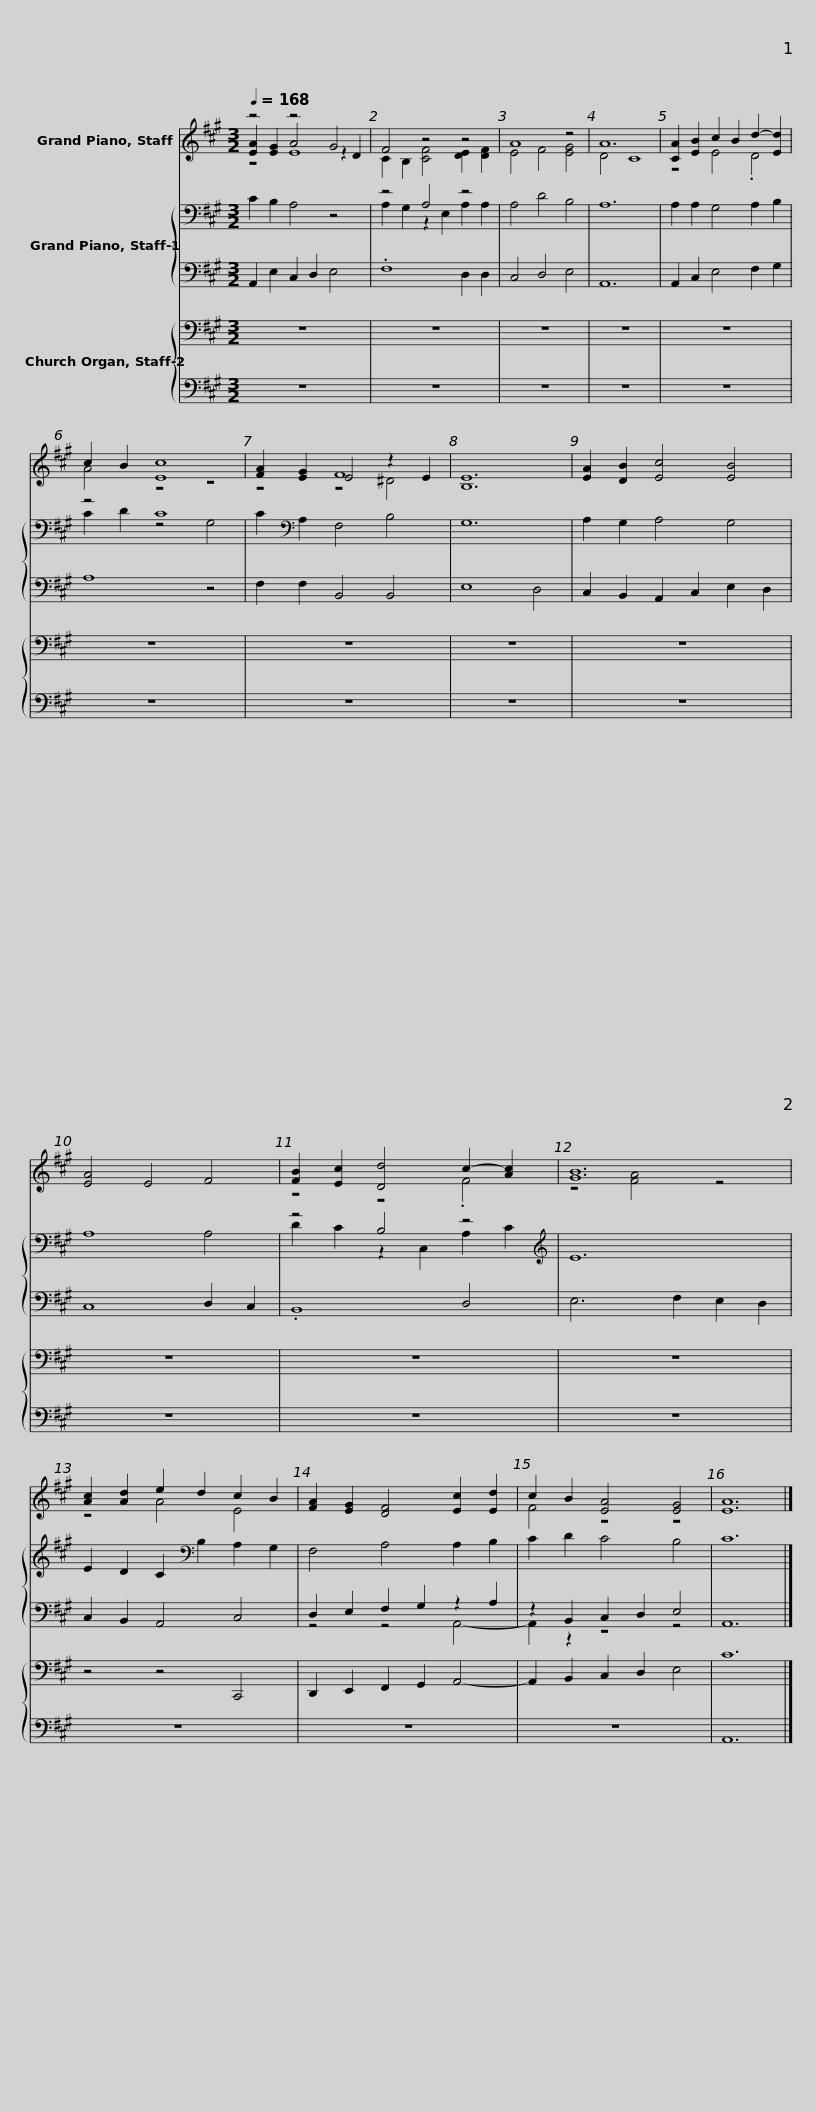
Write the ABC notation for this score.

X:1
%%score ( 1 2 3 ) { ( 4 6 ) | ( 5 7 ) } { 8 | 9 }
L:1/8
Q:1/4=168
M:3/2
I:linebreak $
K:A
V:1 treble
V:2 treble
V:3 treble
V:4 bass
V:6 bass
V:5 bass
V:7 bass
V:8 bass
V:9 bass
V:1
 z4 z4 G4 | F4 z4 z4 | A8 z4 | A12 | [CA]2 [EB]2 c2 B2 d2- [Ed]2 |$ %5
 c2 B2 [Ec]8 | [FA]2 [EG]2 E4 z2 E2 | [B,E]12 | [EA]2 [DB]2 [Ec]4 [EB]4 | [EA]4 E4 F4 | %10
 [FB]2 [Ec]2 [Dd]4 c2- [Ac]2 |$ [GB]12 | [Ac]2 [Ad]2 e2 d2 c2 B2 | [FA]2 [EG]2 [DF]4 [Ec]2 [Ed]2 | c2 B2 [EA]4 [EG]4 | %15
 [EA]12 |] %16
V:2
 [EA]2 [EG]2 A4 z2 D2 | C2 B,2 [CF]4 [DE]2 [DF]2 | E4 F4 [EG]4 | D4 C8 | z4 E4 .D4 |$ %5
 A4 z4 z4 | z4 F8 | x12 | x12 | x12 | %10
 z4 z4 .F4 |$ z4 [FA]4 z4 | z4 A4 E4 | x12 | F4 z4 z4 | %15
 x12 |] %16
V:3
 z4 E8 | x12 | x12 | x12 | x12 |$ %5
 x12 | z4 z4 ^D4 | x12 | x12 | x12 | %10
 x12 |$ x12 | x12 | x12 | x12 | %15
 x12 |] %16
V:4
 C2 B,2 A,4 z4 | z4 A,4 z4 | A,4 D4 B,4 | A,12 | A,2 A,2 G,4 A,2 B,2 |$ %5
 z4 C8 | C2[K:bass] A,2 F,4 B,4 | G,12 | A,2 G,2 A,4 G,4 | A,8 A,4 | %10
 z4 B,4 z4[K:treble] |$ E12 | E2 D2 C2[K:bass] B,2 A,2 G,2 | F,4 A,4 A,2 B,2 | C2 D2 C4 B,4 | %15
 C12 |] %16
V:5
 A,,2 E,2 C,2 D,2 E,4 | .F,8 D,2 D,2 | C,4 D,4 E,4 | A,,12 | A,,2 C,2 E,4 F,2 G,2 |$ %5
 A,8 z4 | F,2 F,2 B,,4 B,,4 | E,8 D,4 | C,2 B,,2 A,,2 C,2 E,2 D,2 | C,8 D,2 C,2 | %10
 .B,,8 D,4 |$ E,6 F,2 E,2 D,2 | C,2 B,,2 A,,4 C,4 | D,2 E,2 F,2 G,2 z2 A,2 | z2 B,,2 C,2 D,2 E,4 | %15
 A,,12 |] %16
V:6
 x12 | A,2 G,2 z2 E,2 A,2 A,2 | x12 | x12 | x12 |$ %5
 C2 D2 z4 G,4 | x2[K:bass] x10 | x12 | x12 | x12 | %10
 D2 C2 z2 C,2 A,2[K:treble] C2 |$ x12 | x6[K:bass] x6 | x12 | x12 | %15
 x12 |] %16
V:7
 x12 | x12 | x12 | x12 | x12 |$ %5
 x12 | x12 | x12 | x12 | x12 | %10
 x12 |$ x12 | x12 | z4 z4 A,,4- | A,,2 z2 z4 z4 | %15
 x12 |] %16
V:8
 z12 | z12 | z12 | z12 | z12 |$ %5
 z12 | z12 | z12 | z12 | z12 | %10
 z12 |$ z12 | z4 z4 C,,4 | D,,2 E,,2 F,,2 G,,2 A,,4- | A,,2 B,,2 C,2 D,2 E,4 | %15
 C12 |] %16
V:9
 z12 | z12 | z12 | z12 | z12 |$ %5
 z12 | z12 | z12 | z12 | z12 | %10
 z12 |$ z12 | z12 | z12 | z12 | %15
 A,,12 |] %16
